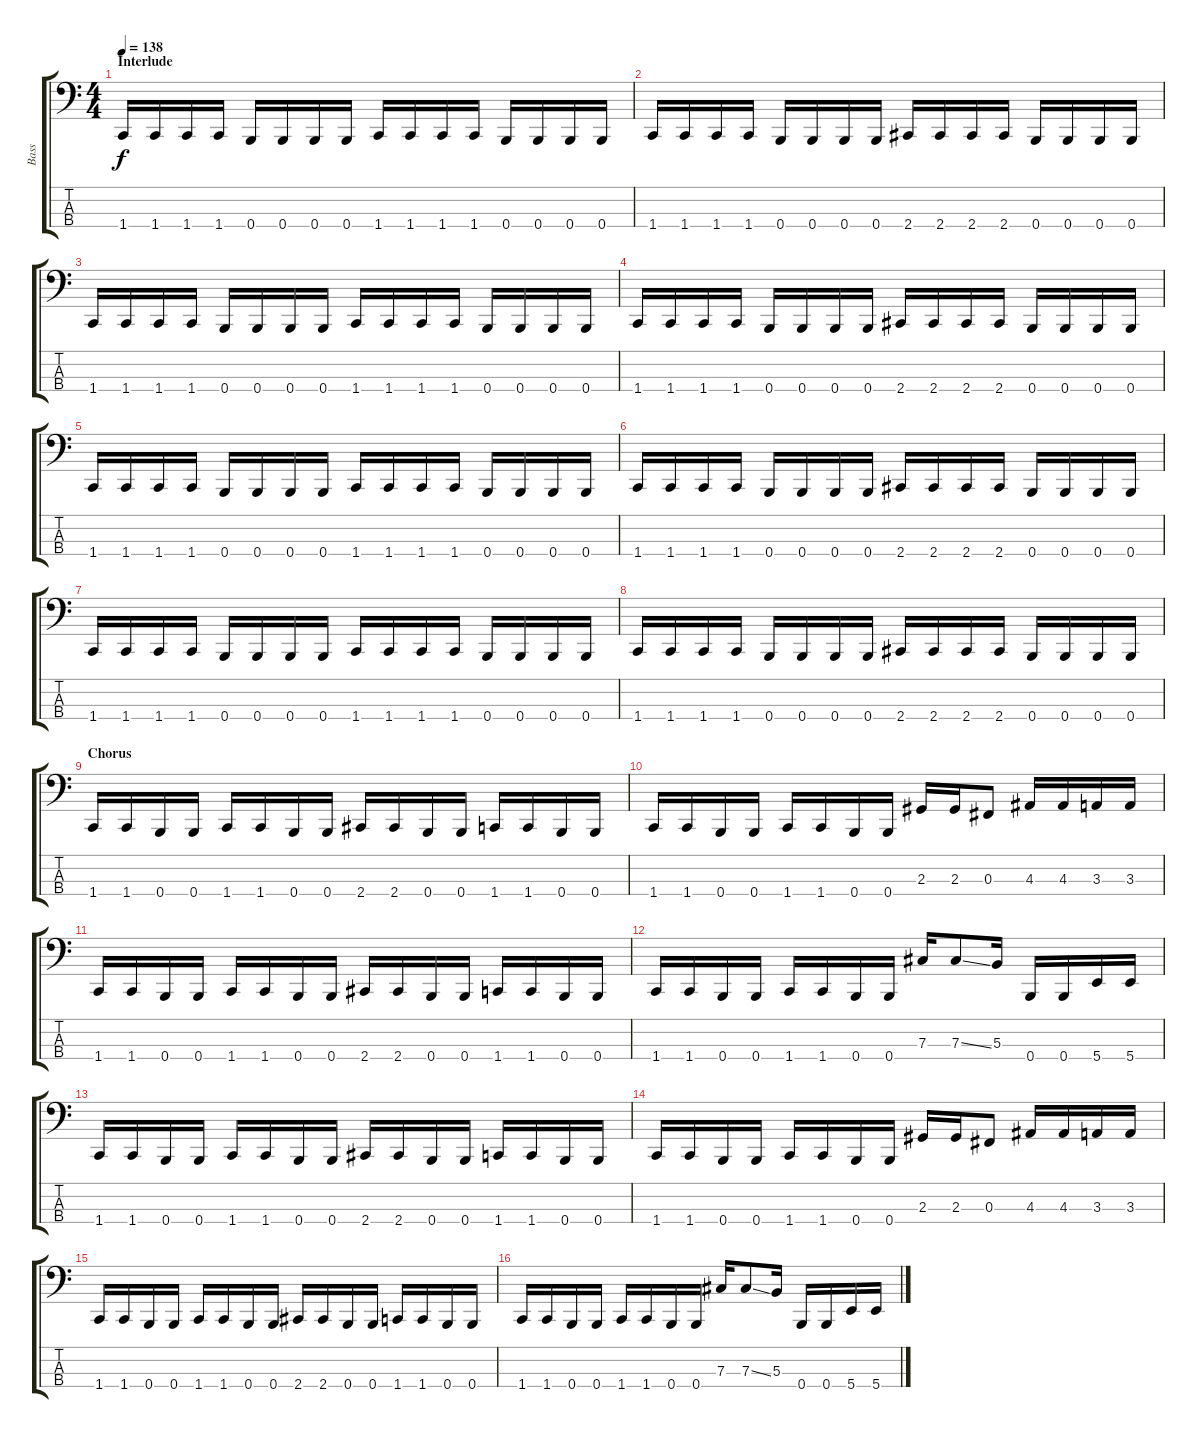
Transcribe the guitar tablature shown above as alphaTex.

\track ("Bass" "Bass") {instrument electricbasspick}
\staff {score tabs}
\tuning (E2 B1 Gb1 B0) {hide}
\ts (4 4)
\section ("" "Interlude")
\tempo 138
\clef f4
\ks c
1.4.16{dy f} 1.4.16 1.4.16 1.4.16 0.4.16 0.4.16 0.4.16 0.4.16 1.4.16 1.4.16 1.4.16 1.4.16 0.4.16 0.4.16 0.4.16 0.4.16 |
1.4.16 1.4.16 1.4.16 1.4.16 0.4.16 0.4.16 0.4.16 0.4.16 2.4.16 2.4.16 2.4.16 2.4.16 0.4.16 0.4.16 0.4.16 0.4.16 |
1.4.16 1.4.16 1.4.16 1.4.16 0.4.16 0.4.16 0.4.16 0.4.16 1.4.16 1.4.16 1.4.16 1.4.16 0.4.16 0.4.16 0.4.16 0.4.16 |
1.4.16 1.4.16 1.4.16 1.4.16 0.4.16 0.4.16 0.4.16 0.4.16 2.4.16 2.4.16 2.4.16 2.4.16 0.4.16 0.4.16 0.4.16 0.4.16 |
1.4.16 1.4.16 1.4.16 1.4.16 0.4.16 0.4.16 0.4.16 0.4.16 1.4.16 1.4.16 1.4.16 1.4.16 0.4.16 0.4.16 0.4.16 0.4.16 |
1.4.16 1.4.16 1.4.16 1.4.16 0.4.16 0.4.16 0.4.16 0.4.16 2.4.16 2.4.16 2.4.16 2.4.16 0.4.16 0.4.16 0.4.16 0.4.16 |
1.4.16 1.4.16 1.4.16 1.4.16 0.4.16 0.4.16 0.4.16 0.4.16 1.4.16 1.4.16 1.4.16 1.4.16 0.4.16 0.4.16 0.4.16 0.4.16 |
1.4.16 1.4.16 1.4.16 1.4.16 0.4.16 0.4.16 0.4.16 0.4.16 2.4.16 2.4.16 2.4.16 2.4.16 0.4.16 0.4.16 0.4.16 0.4.16 |
\section ("" "Chorus")
1.4.16 1.4.16 0.4.16 0.4.16 1.4.16 1.4.16 0.4.16 0.4.16 2.4.16 2.4.16 0.4.16 0.4.16 1.4.16 1.4.16 0.4.16 0.4.16 |
1.4.16 1.4.16 0.4.16 0.4.16 1.4.16 1.4.16 0.4.16 0.4.16 2.3.16 2.3.16 0.3.8 4.3.16 4.3.16 3.3.16 3.3.16 |
1.4.16 1.4.16 0.4.16 0.4.16 1.4.16 1.4.16 0.4.16 0.4.16 2.4.16 2.4.16 0.4.16 0.4.16 1.4.16 1.4.16 0.4.16 0.4.16 |
1.4.16 1.4.16 0.4.16 0.4.16 1.4.16 1.4.16 0.4.16 0.4.16 7.3.16 7.3{ss}.8 5.3.16 0.4.16 0.4.16 5.4.16 5.4.16 |
1.4.16 1.4.16 0.4.16 0.4.16 1.4.16 1.4.16 0.4.16 0.4.16 2.4.16 2.4.16 0.4.16 0.4.16 1.4.16 1.4.16 0.4.16 0.4.16 |
1.4.16 1.4.16 0.4.16 0.4.16 1.4.16 1.4.16 0.4.16 0.4.16 2.3.16 2.3.16 0.3.8 4.3.16 4.3.16 3.3.16 3.3.16 |
1.4.16 1.4.16 0.4.16 0.4.16 1.4.16 1.4.16 0.4.16 0.4.16 2.4.16 2.4.16 0.4.16 0.4.16 1.4.16 1.4.16 0.4.16 0.4.16 |
1.4.16 1.4.16 0.4.16 0.4.16 1.4.16 1.4.16 0.4.16 0.4.16 7.3.16 7.3{ss}.8 5.3.16 0.4.16 0.4.16 5.4.16 5.4.16
